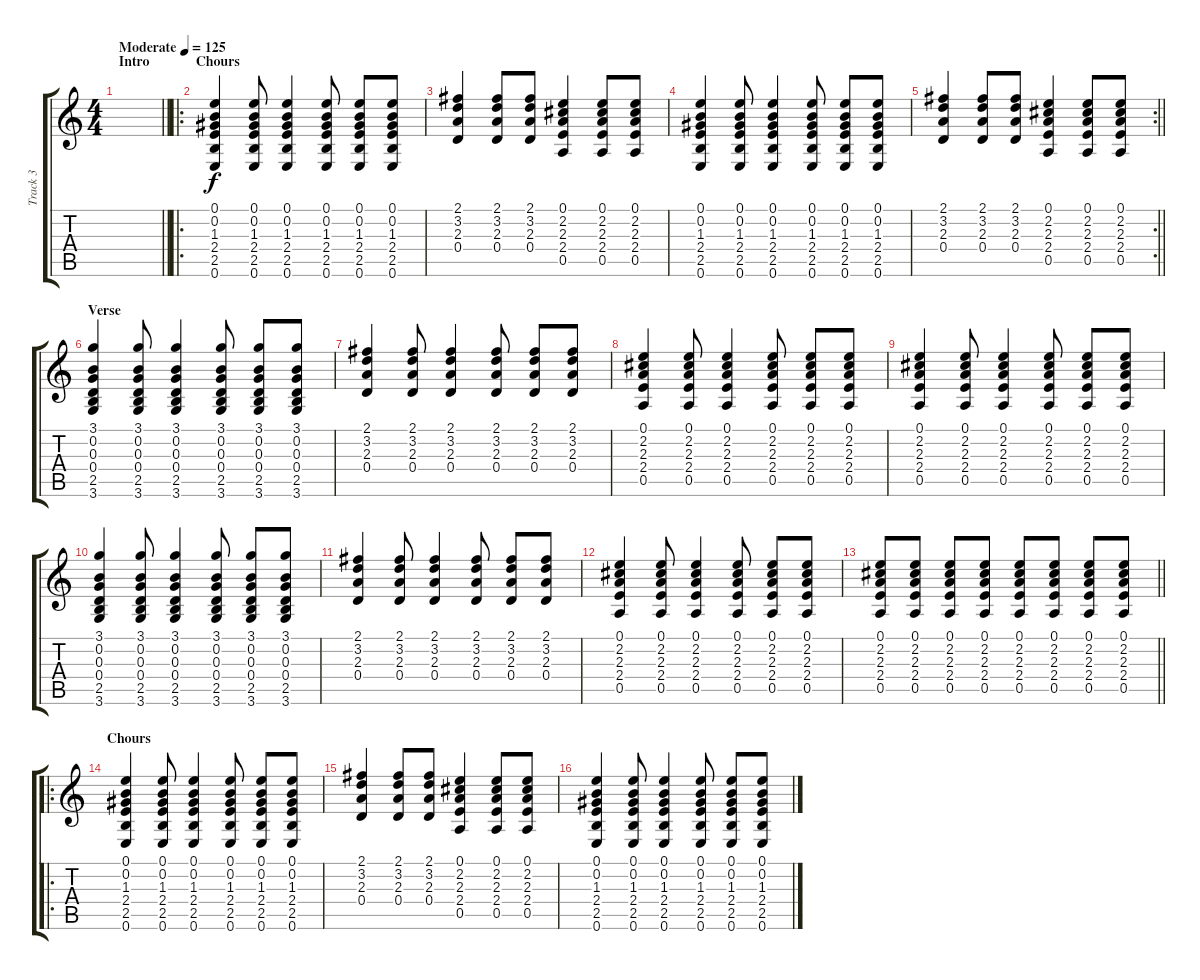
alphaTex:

\track ("Track 3" "Track 3") {instrument acousticguitarsteel}
\staff {score tabs}
\tuning (E4 B3 G3 D3 A2 E2) {hide}
\ts (4 4)
\section ("" "Intro")
\tempo (125 "Moderate")
\clef g2
\barLineRight lightlight
\ks c
|
\ro
\section ("" "Chours")
(0.1 0.2 1.3 2.4 2.5 0.6).4 (0.1 0.2 1.3 2.4 2.5 0.6).8 (0.1 0.2 1.3 2.4 2.5 0.6).4 (0.1 0.2 1.3 2.4 2.5 0.6).8 (0.1 0.2 1.3 2.4 2.5 0.6).8 (0.1 0.2 1.3 2.4 2.5 0.6).8 |
(2.1 3.2 2.3 0.4).4 (2.1 3.2 2.3 0.4).8 (2.1 3.2 2.3 0.4).8 (0.1 2.2 2.3 2.4 0.5).4 (0.1 2.2 2.3 2.4 0.5).8 (0.1 2.2 2.3 2.4 0.5).8 |
(0.1 0.2 1.3 2.4 2.5 0.6).4 (0.1 0.2 1.3 2.4 2.5 0.6).8 (0.1 0.2 1.3 2.4 2.5 0.6).4 (0.1 0.2 1.3 2.4 2.5 0.6).8 (0.1 0.2 1.3 2.4 2.5 0.6).8 (0.1 0.2 1.3 2.4 2.5 0.6).8 |
\rc 2
\barLineRight lightlight
(2.1 3.2 2.3 0.4).4 (2.1 3.2 2.3 0.4).8 (2.1 3.2 2.3 0.4).8 (0.1 2.2 2.3 2.4 0.5).4 (0.1 2.2 2.3 2.4 0.5).8 (0.1 2.2 2.3 2.4 0.5).8 |
\section ("" "Verse")
(3.1 0.2 0.3 0.4 2.5 3.6).4{instrument electricguitarclean} (3.1 0.2 0.3 0.4 2.5 3.6).8 (3.1 0.2 0.3 0.4 2.5 3.6).4 (3.1 0.2 0.3 0.4 2.5 3.6).8 (3.1 0.2 0.3 0.4 2.5 3.6).8 (3.1 0.2 0.3 0.4 2.5 3.6).8 |
(2.1 3.2 2.3 0.4).4 (2.1 3.2 2.3 0.4).8 (2.1 3.2 2.3 0.4).4 (2.1 3.2 2.3 0.4).8 (2.1 3.2 2.3 0.4).8 (2.1 3.2 2.3 0.4).8 |
(0.1 2.2 2.3 2.4 0.5).4 (0.1 2.2 2.3 2.4 0.5).8 (0.1 2.2 2.3 2.4 0.5).4 (0.1 2.2 2.3 2.4 0.5).8 (0.1 2.2 2.3 2.4 0.5).8 (0.1 2.2 2.3 2.4 0.5).8 |
(0.1 2.2 2.3 2.4 0.5).4 (0.1 2.2 2.3 2.4 0.5).8 (0.1 2.2 2.3 2.4 0.5).4 (0.1 2.2 2.3 2.4 0.5).8 (0.1 2.2 2.3 2.4 0.5).8 (0.1 2.2 2.3 2.4 0.5).8 |
(3.1 0.2 0.3 0.4 2.5 3.6).4 (3.1 0.2 0.3 0.4 2.5 3.6).8 (3.1 0.2 0.3 0.4 2.5 3.6).4 (3.1 0.2 0.3 0.4 2.5 3.6).8 (3.1 0.2 0.3 0.4 2.5 3.6).8 (3.1 0.2 0.3 0.4 2.5 3.6).8 |
(2.1 3.2 2.3 0.4).4 (2.1 3.2 2.3 0.4).8 (2.1 3.2 2.3 0.4).4 (2.1 3.2 2.3 0.4).8 (2.1 3.2 2.3 0.4).8 (2.1 3.2 2.3 0.4).8 |
(0.1 2.2 2.3 2.4 0.5).4 (0.1 2.2 2.3 2.4 0.5).8 (0.1 2.2 2.3 2.4 0.5).4 (0.1 2.2 2.3 2.4 0.5).8 (0.1 2.2 2.3 2.4 0.5).8 (0.1 2.2 2.3 2.4 0.5).8 |
\barLineRight lightlight
(0.1 2.2 2.3 2.4 0.5).8 (0.1 2.2 2.3 2.4 0.5).8 (0.1 2.2 2.3 2.4 0.5).8 (0.1 2.2 2.3 2.4 0.5).8 (0.1 2.2 2.3 2.4 0.5).8 (0.1 2.2 2.3 2.4 0.5).8 (0.1 2.2 2.3 2.4 0.5).8 (0.1 2.2 2.3 2.4 0.5).8 |
\ro
\section ("" "Chours")
(0.1 0.2 1.3 2.4 2.5 0.6).4 (0.1 0.2 1.3 2.4 2.5 0.6).8 (0.1 0.2 1.3 2.4 2.5 0.6).4 (0.1 0.2 1.3 2.4 2.5 0.6).8 (0.1 0.2 1.3 2.4 2.5 0.6).8 (0.1 0.2 1.3 2.4 2.5 0.6).8 |
(2.1 3.2 2.3 0.4).4 (2.1 3.2 2.3 0.4).8 (2.1 3.2 2.3 0.4).8 (0.1 2.2 2.3 2.4 0.5).4 (0.1 2.2 2.3 2.4 0.5).8 (0.1 2.2 2.3 2.4 0.5).8 |
(0.1 0.2 1.3 2.4 2.5 0.6).4 (0.1 0.2 1.3 2.4 2.5 0.6).8 (0.1 0.2 1.3 2.4 2.5 0.6).4 (0.1 0.2 1.3 2.4 2.5 0.6).8 (0.1 0.2 1.3 2.4 2.5 0.6).8 (0.1 0.2 1.3 2.4 2.5 0.6).8
